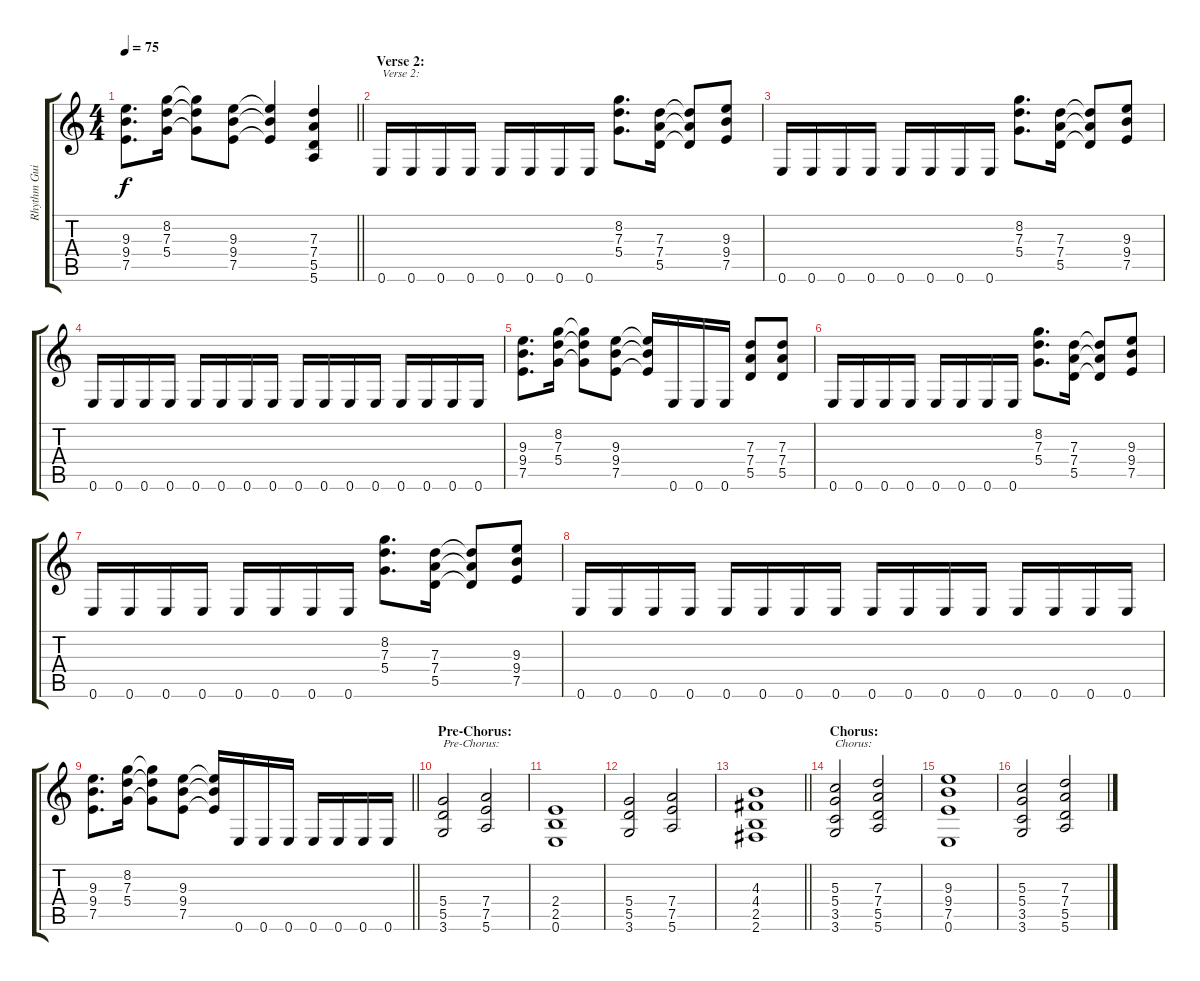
\track ("Rhythm Guitar 2" "Rhythm Gui") {instrument overdrivenguitar}
\staff {score tabs}
\tuning (E4 B3 G3 D3 A2 E2) {hide}
\ts (4 4)
\tempo 75
\clef g2
\barLineRight lightlight
\ks c
(9.3 9.4 7.5).8{d dy f} (8.2 7.3 5.4).16 (8.2{t} 7.3{t} 5.4{t}).8 (9.3 9.4 7.5).8 (9.3{t} 9.4{t} 7.5{t}).4 (7.3 7.4 5.5 5.6).4 |
\section ("" "Verse 2:")
0.6.16{txt "Verse 2:"} 0.6.16 0.6.16 0.6.16 0.6.16 0.6.16 0.6.16 0.6.16 (8.2 7.3 5.4).8{d} (7.3 7.4 5.5).16 (7.3{t} 7.4{t} 5.5{t}).8 (9.3 9.4 7.5).8 |
0.6.16 0.6.16 0.6.16 0.6.16 0.6.16 0.6.16 0.6.16 0.6.16 (8.2 7.3 5.4).8{d} (7.3 7.4 5.5).16 (7.3{t} 7.4{t} 5.5{t}).8 (9.3 9.4 7.5).8 |
0.6.16 0.6.16 0.6.16 0.6.16 0.6.16 0.6.16 0.6.16 0.6.16 0.6.16 0.6.16 0.6.16 0.6.16 0.6.16 0.6.16 0.6.16 0.6.16 |
(9.3 9.4 7.5).8{d} (8.2 7.3 5.4).16 (8.2{t} 7.3{t} 5.4{t}).8 (9.3 9.4 7.5).8 (9.3{t} 9.4{t} 7.5{t}).16 0.6.16 0.6.16 0.6.16 (7.3 7.4 5.5).8 (7.3 7.4 5.5).8 |
0.6.16 0.6.16 0.6.16 0.6.16 0.6.16 0.6.16 0.6.16 0.6.16 (8.2 7.3 5.4).8{d} (7.3 7.4 5.5).16 (7.3{t} 7.4{t} 5.5{t}).8 (9.3 9.4 7.5).8 |
0.6.16 0.6.16 0.6.16 0.6.16 0.6.16 0.6.16 0.6.16 0.6.16 (8.2 7.3 5.4).8{d} (7.3 7.4 5.5).16 (7.3{t} 7.4{t} 5.5{t}).8 (9.3 9.4 7.5).8 |
0.6.16 0.6.16 0.6.16 0.6.16 0.6.16 0.6.16 0.6.16 0.6.16 0.6.16 0.6.16 0.6.16 0.6.16 0.6.16 0.6.16 0.6.16 0.6.16 |
\barLineRight lightlight
(9.3 9.4 7.5).8{d} (8.2 7.3 5.4).16 (8.2{t} 7.3{t} 5.4{t}).8 (9.3 9.4 7.5).8 (9.3{t} 9.4{t} 7.5{t}).16 0.6.16 0.6.16 0.6.16 0.6.16 0.6.16 0.6.16 0.6.16 |
\section ("" "Pre-Chorus:")
(5.4 5.5 3.6).2{txt "Pre-Chorus:"} (7.4 7.5 5.6).2 |
(2.4 2.5 0.6).1 |
(5.4 5.5 3.6).2 (7.4 7.5 5.6).2 |
\barLineRight lightlight
(4.3 4.4 2.5 2.6).1 |
\section ("" "Chorus:")
(5.3 5.4 3.5 3.6).2{txt "Chorus:"} (7.3 7.4 5.5 5.6).2 |
(9.3 9.4 7.5 0.6).1 |
(5.3 5.4 3.5 3.6).2 (7.3 7.4 5.5 5.6).2
